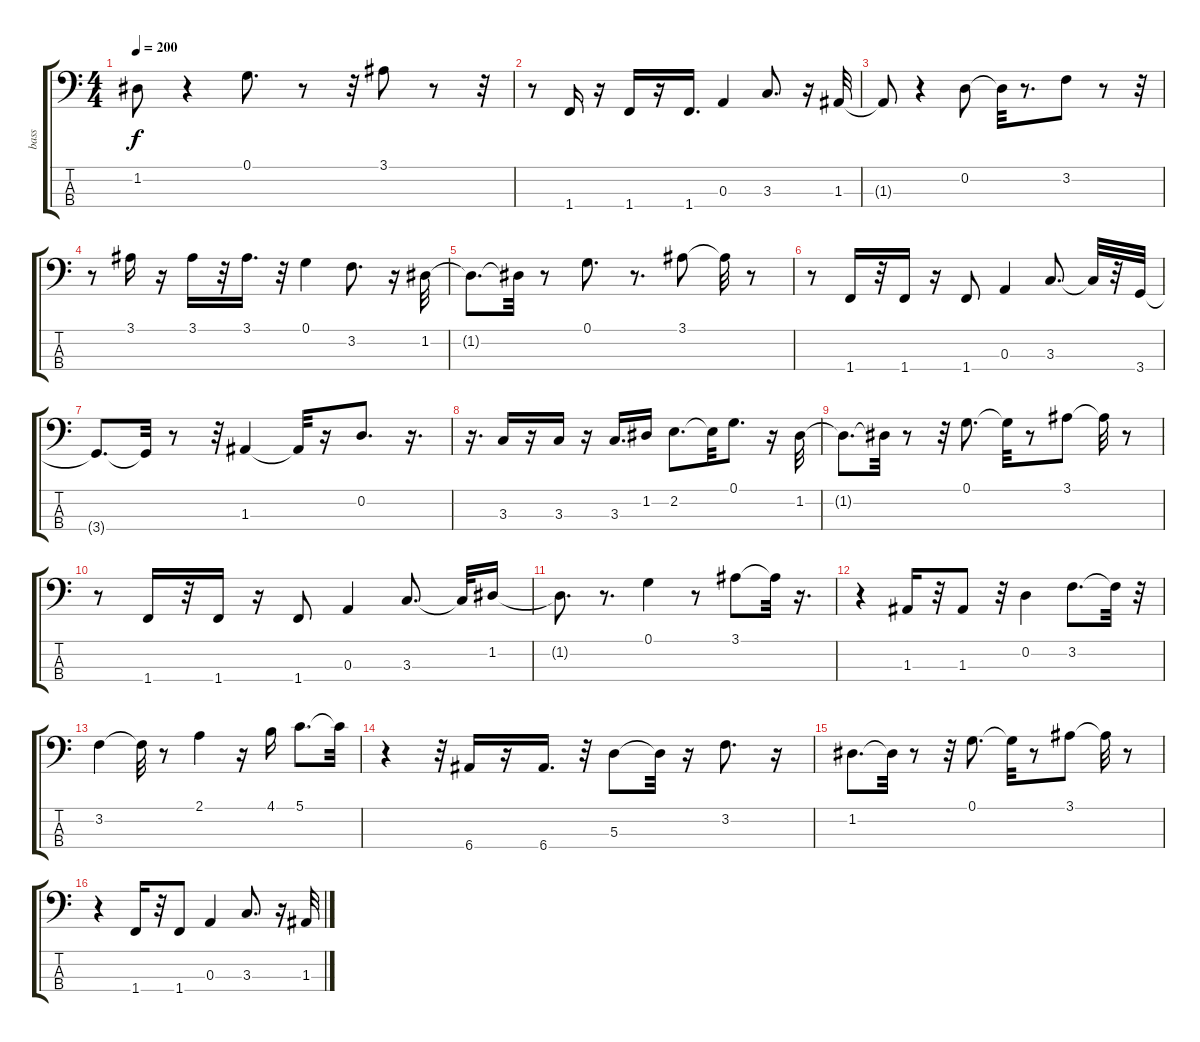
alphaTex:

\track ("bass                " "bass      ") {instrument fretlessbass}
\staff {score tabs}
\tuning (G2 D2 A1 E1) {hide}
\ts (4 4)
\tempo 200
\clef f4
\ks c
1.2{t}.8{dy f} r.4 0.1.8{d} r.8 r.32 3.1.8 r.8 r.32 |
r.8 1.4.16 r.16 1.4.16 r.16 1.4.16{d} 0.3.4 3.3.8{d} r.16 1.3.32 |
1.3{t}.8 r.4 0.2.8 0.2{t}.32 r.8{d} 3.2.8 r.8 r.32 |
r.8 3.1.16 r.16 3.1.16 r.32 3.1.16{d} r.32 0.1.4 3.2.8{d} r.16 1.2.32 |
1.2{t}.8{d} 1.2{t}.32 r.8 0.1.8{d} r.8{d} 3.1.8 3.1{t}.32 r.8 |
r.8 1.4.16 r.32 1.4.16 r.16 1.4.8 0.3.4 3.3.8{d} 3.3{t}.32 r.32 3.4.32 |
3.4{t}.8{d} 3.4{t}.32 r.8 r.32 1.3.4 1.3{t}.32 r.16 0.2.8{d} r.16{d} |
r.16{d} 3.3.16 r.16 3.3.16 r.16 3.3.16{d} 1.2.16 2.2.8{d} 2.2{t}.32 0.1.8{d} r.16 1.2.32 |
1.2{t}.8{d} 1.2{t}.32 r.8 r.32 0.1.8{d} 0.1{t}.32 r.8 3.1.8 3.1{t}.32 r.8 |
r.8 1.4.16 r.32 1.4.16 r.16 1.4.8 0.3.4 3.3.8{d} 3.3{t}.32 1.2.16 |
1.2{t}.8{d} r.8{d} 0.1.4 r.8 3.1.8 3.1{t}.32 r.16{d} |
r.4 1.3.16 r.32 1.3.8 r.32 0.2.4 3.2.8{d} 3.2{t}.32 r.32 |
3.2.4 3.2{t}.32 r.8 2.1.4 r.16 4.1.16 5.1.8{d} 5.1{t}.32 |
r.4 r.32 6.4.16 r.16 6.4.16{d} r.32 5.3.8 5.3{t}.32 r.16 3.2.8{d} r.16 |
1.2.8{d} 1.2{t}.32 r.8 r.32 0.1.8{d} 0.1{t}.32 r.8 3.1.8 3.1{t}.32 r.8 |
r.4 1.4.16 r.32 1.4.8 0.3.4 3.3.8{d} r.16 1.3.32
